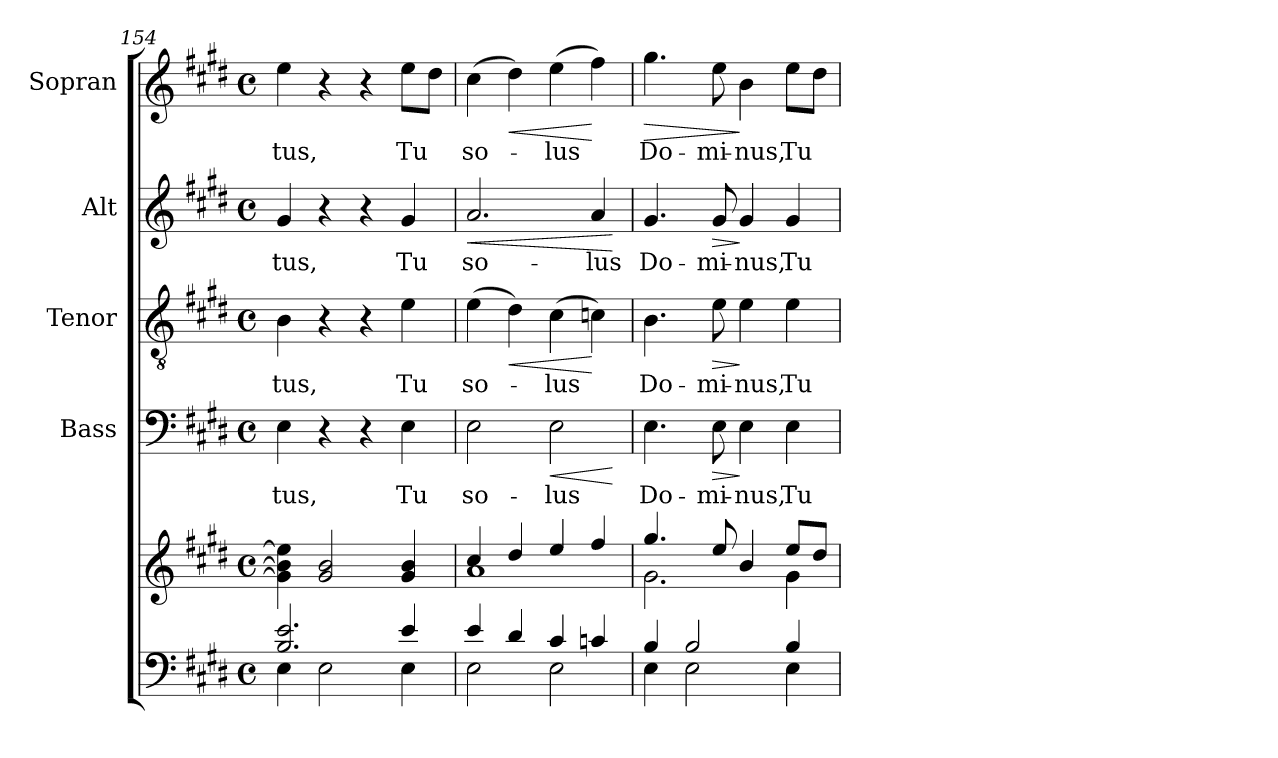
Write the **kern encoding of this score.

**kern	**kern	**kern	**text	**dynam	**kern	**text	**dynam	**kern	**text	**dynam	**kern	**text	**dynam
*part5	*part5	*part4	*part4	*part4	*part3	*part3	*part3	*part2	*part2	*part2	*part1	*part1	*part1
*staff6	*staff5	*staff4	*staff4	*staff4	*staff3	*staff3	*staff3	*staff2	*staff2	*staff2	*staff1	*staff1	*staff1
*	*	*I"Bass	*	*	*I"Tenor	*	*	*I"Alt	*	*	*I"Sopran	*	*
*	*	*I'B.	*	*	*I'T.	*	*	*I'A.	*	*	*I'S.	*	*
*clefF4	*clefG2	*clefF4	*	*	*clefGv2	*	*	*clefG2	*	*	*clefG2	*	*
*k[f#c#g#d#]	*k[f#c#g#d#]	*k[f#c#g#d#]	*	*	*k[f#c#g#d#]	*	*	*k[f#c#g#d#]	*	*	*k[f#c#g#d#]	*	*
*E:	*E:	*E:	*	*	*E:	*	*	*E:	*	*	*E:	*	*
*M4/4	*M4/4	*M4/4	*	*	*M4/4	*	*	*M4/4	*	*	*M4/4	*	*
*met(c)	*met(c)	*met(c)	*	*	*met(c)	*	*	*met(c)	*	*	*met(c)	*	*
=154	=154	=154	=154	=154	=154	=154	=154	=154	=154	=154	=154	=154	=154
*^	*	*	*	*	*	*	*	*	*	*	*	*	*
!	!	!	!	!LO:LY:b	!	!	!LO:LY:b	!	!	!LO:LY:b	!	!	!LO:LY:b	!
2.B/ 2.e/	4E\	4g#\] 4b\] 4ee\]	4E\	-tus,	.	4B\	-tus,	.	4g#/	-tus,	.	4ee\	-tus,	.
.	2E\	2g#/ 2b/	4r	.	.	4r	.	.	4r	.	.	4r	.	.
.	.	.	4r	.	.	4r	.	.	4r	.	.	4r	.	.
!	!	!	!	!LO:LY:b	!	!	!LO:LY:b	!	!	!LO:LY:b	!	!	!LO:LY:b	!
4e/	4E\	4g#/ 4b/	4E\	Tu	.	4e\	Tu	.	4g#/	Tu	.	8ee\L	Tu	.
.	.	.	.	.	.	.	.	.	.	.	.	8dd#\J	.	.
=155	=155	=155	=155	=155	=155	=155	=155	=155	=155	=155	=155	=155	=155	=155
*	*	*^	*	*	*	*	*	*	*	*	*	*	*	*
!	!	!	!	!	!LO:LY:b	!	!	!LO:LY:b	!	!	!LO:LY:b	!LO:HP:b	!	!LO:LY:b	!
4e/	2E\	4cc#/	1a	2E\	so-	.	(>4e\	so-	.	2.a/	so-	<	(>4cc#\	so-	.
!	!	!	!	!	!	!	!	!	!LO:HP:b	!	!	!	!	!	!LO:HP:b
4d#/	.	4dd#/	.	.	.	.	4d#\)	.	<	.	.	.	4dd#\)	.	<
!	!	!	!	!	!LO:LY:b	!LO:HP:b	!	!LO:LY:b	!	!	!	!	!	!LO:LY:b	!
4c#/	2E\	4ee/	.	2E\	-lus	<	(>4c#\	-lus	.	.	.	.	(>4ee\	-lus	.
!	!	!	!	!	!	!	!	!	!	!	!LO:LY:b	!	!	!	!
4cn/	.	4ff#/	.	.	.	.	4cn\)	.	[	4a/	-lus	.	4ff#\)	.	[
*v	*v	*	*	*	*	*	*	*	*	*	*	*	*	*	*
*	*v	*v	*	*	*	*	*	*	*	*	*	*	*	*
.	.	.	.	[	.	.	.	.	.	[	.	.	.
=156	=156	=156	=156	=156	=156	=156	=156	=156	=156	=156	=156	=156	=156
*^	*^	*	*	*	*	*	*	*	*	*	*	*	*
!	!	!	!	!	!LO:LY:b	!	!	!LO:LY:b	!	!	!LO:LY:b	!	!	!LO:LY:b	!LO:HP:b
4B/	4E\	4.gg#/	2.g#\	4.E\	Do-	.	4.B\	Do-	.	4.g#/	Do-	.	4.gg#\	Do-	>
2B/	2E\	.	.	.	.	.	.	.	.	.	.	.	.	.	.
!	!	!	!	!	!LO:LY:b	!LO:HP:b	!	!LO:LY:b	!LO:HP:b	!	!LO:LY:b	!LO:HP:b	!	!LO:LY:b	!
.	.	8ee/	.	8E\	-mi-	>	8e\	-mi-	>	8g#/	-mi-	>	8ee\	-mi-	.
!	!	!	!	!	!LO:LY:b	!	!	!LO:LY:b	!	!	!LO:LY:b	!	!	!LO:LY:b	!
.	.	4b/	.	4E\	-nus,	]	4e\	-nus,	]	4g#/	-nus,	]	4b\	-nus,	]
!	!	!	!	!	!LO:LY:b	!	!	!LO:LY:b	!	!	!LO:LY:b	!	!	!LO:LY:b	!
4B/	4E\	8ee/L	4g#\	4E\	Tu	.	4e\	Tu	.	4g#/	Tu	.	8ee\L	Tu	.
.	.	8dd#/J	.	.	.	.	.	.	.	.	.	.	8dd#\J	.	.
*v	*v	*	*	*	*	*	*	*	*	*	*	*	*	*	*
*	*v	*v	*	*	*	*	*	*	*	*	*	*	*	*
=	=	=	=	=	=	=	=	=	=	=	=	=	=
*-	*-	*-	*-	*-	*-	*-	*-	*-	*-	*-	*-	*-	*-
